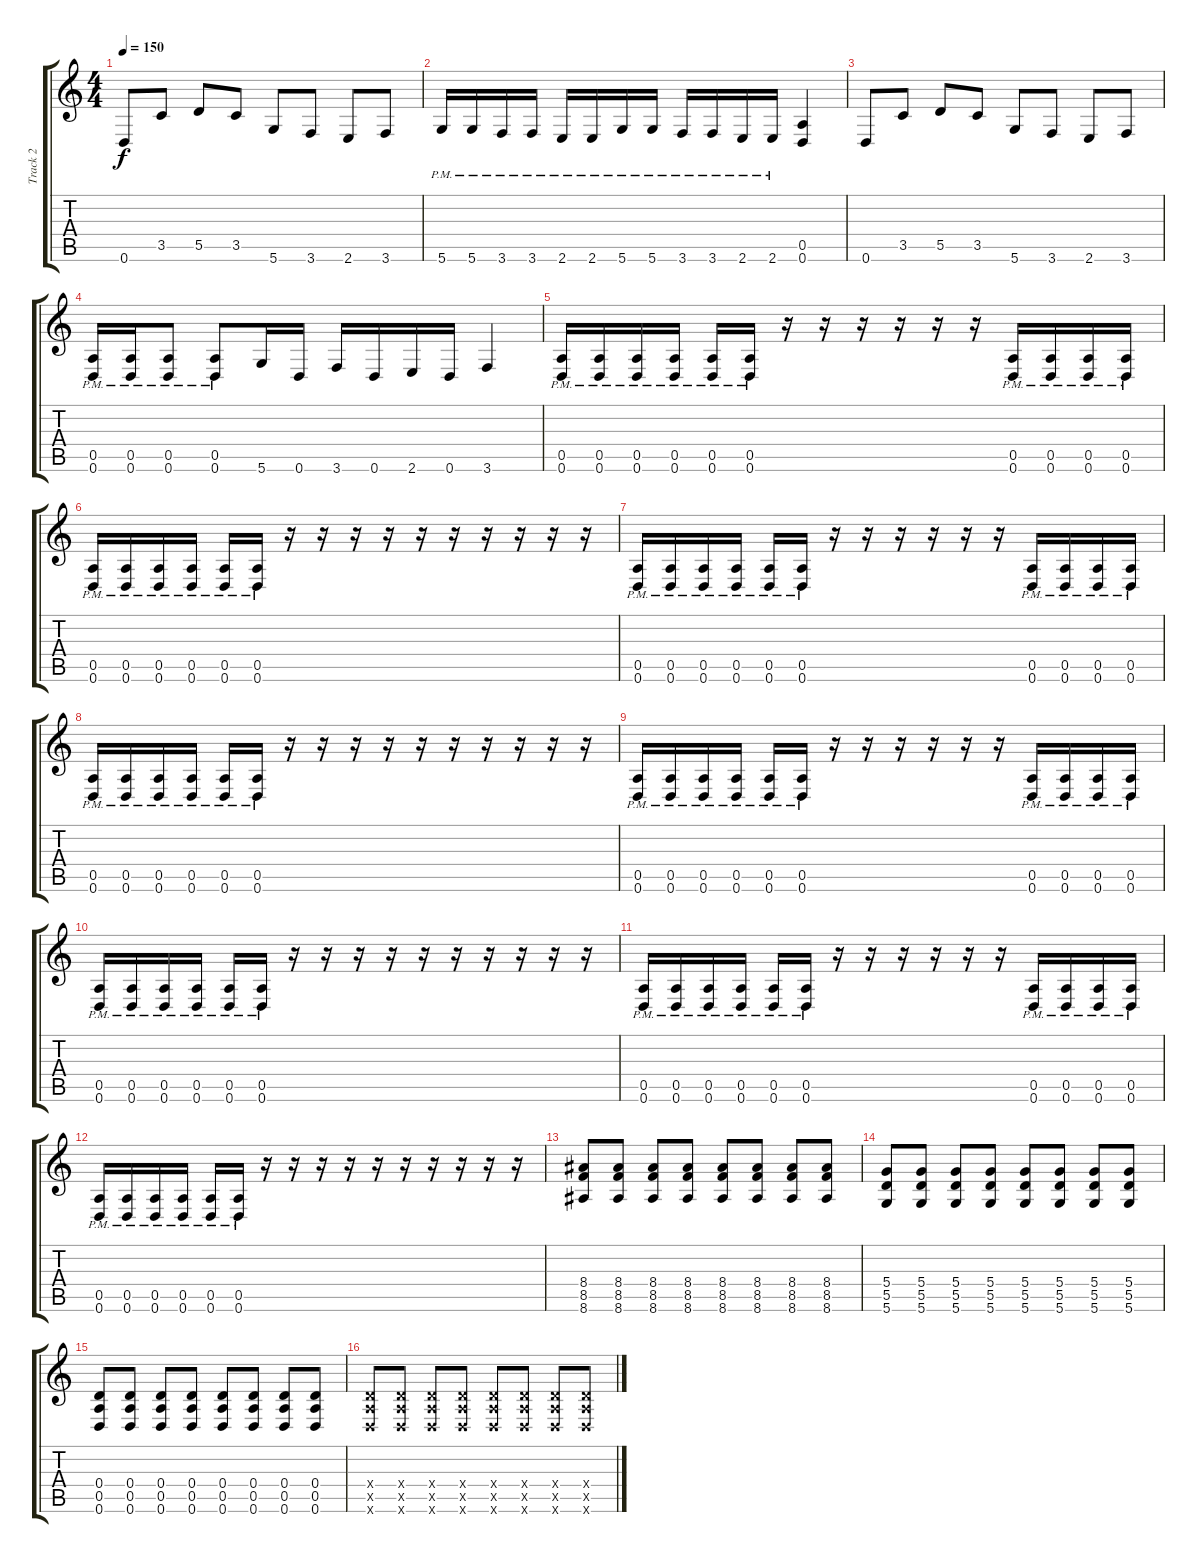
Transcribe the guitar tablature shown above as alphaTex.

\track ("Track 2" "Track 2") {instrument overdrivenguitar}
\staff {score tabs}
\tuning (E4 B3 G3 D3 A2 D2) {hide}
\ts (4 4)
\tempo 150
\clef g2
\ks c
0.6.8{dy f} 3.5.8 5.5.8 3.5.8 5.6.8 3.6.8 2.6.8 3.6.8 |
5.6{pm}.16 5.6{pm}.16 3.6{pm}.16 3.6{pm}.16 2.6{pm}.16 2.6{pm}.16 5.6{pm}.16 5.6{pm}.16 3.6{pm}.16 3.6{pm}.16 2.6{pm}.16 2.6{pm}.16 (0.5 0.6).4 |
0.6.8 3.5.8 5.5.8 3.5.8 5.6.8 3.6.8 2.6.8 3.6.8 |
(0.5{pm} 0.6{pm}).16 (0.5{pm} 0.6{pm}).16 (0.5{pm} 0.6{pm}).8 (0.5{pm} 0.6{pm}).8 5.6.16 0.6.16 3.6.16 0.6.16 2.6.16 0.6.16 3.6.4 |
(0.5{pm} 0.6{pm}).16 (0.5{pm} 0.6{pm}).16 (0.5{pm} 0.6{pm}).16 (0.5{pm} 0.6{pm}).16 (0.5{pm} 0.6{pm}).16 (0.5{pm} 0.6{pm}).16 r.16 r.16 r.16 r.16 r.16 r.16 (0.5{pm} 0.6{pm}).16 (0.5{pm} 0.6{pm}).16 (0.5{pm} 0.6{pm}).16 (0.5{pm} 0.6{pm}).16 |
(0.5{pm} 0.6{pm}).16 (0.5{pm} 0.6{pm}).16 (0.5{pm} 0.6{pm}).16 (0.5{pm} 0.6{pm}).16 (0.5{pm} 0.6{pm}).16 (0.5{pm} 0.6{pm}).16 r.16 r.16 r.16 r.16 r.16 r.16 r.16 r.16 r.16 r.16 |
(0.5{pm} 0.6{pm}).16 (0.5{pm} 0.6{pm}).16 (0.5{pm} 0.6{pm}).16 (0.5{pm} 0.6{pm}).16 (0.5{pm} 0.6{pm}).16 (0.5{pm} 0.6{pm}).16 r.16 r.16 r.16 r.16 r.16 r.16 (0.5{pm} 0.6{pm}).16 (0.5{pm} 0.6{pm}).16 (0.5{pm} 0.6{pm}).16 (0.5{pm} 0.6{pm}).16 |
(0.5{pm} 0.6{pm}).16 (0.5{pm} 0.6{pm}).16 (0.5{pm} 0.6{pm}).16 (0.5{pm} 0.6{pm}).16 (0.5{pm} 0.6{pm}).16 (0.5{pm} 0.6{pm}).16 r.16 r.16 r.16 r.16 r.16 r.16 r.16 r.16 r.16 r.16 |
(0.5{pm} 0.6{pm}).16 (0.5{pm} 0.6{pm}).16 (0.5{pm} 0.6{pm}).16 (0.5{pm} 0.6{pm}).16 (0.5{pm} 0.6{pm}).16 (0.5{pm} 0.6{pm}).16 r.16 r.16 r.16 r.16 r.16 r.16 (0.5{pm} 0.6{pm}).16 (0.5{pm} 0.6{pm}).16 (0.5{pm} 0.6{pm}).16 (0.5{pm} 0.6{pm}).16 |
(0.5{pm} 0.6{pm}).16 (0.5{pm} 0.6{pm}).16 (0.5{pm} 0.6{pm}).16 (0.5{pm} 0.6{pm}).16 (0.5{pm} 0.6{pm}).16 (0.5{pm} 0.6{pm}).16 r.16 r.16 r.16 r.16 r.16 r.16 r.16 r.16 r.16 r.16 |
(0.5{pm} 0.6{pm}).16 (0.5{pm} 0.6{pm}).16 (0.5{pm} 0.6{pm}).16 (0.5{pm} 0.6{pm}).16 (0.5{pm} 0.6{pm}).16 (0.5{pm} 0.6{pm}).16 r.16 r.16 r.16 r.16 r.16 r.16 (0.5{pm} 0.6{pm}).16 (0.5{pm} 0.6{pm}).16 (0.5{pm} 0.6{pm}).16 (0.5{pm} 0.6{pm}).16 |
(0.5{pm} 0.6{pm}).16 (0.5{pm} 0.6{pm}).16 (0.5{pm} 0.6{pm}).16 (0.5{pm} 0.6{pm}).16 (0.5{pm} 0.6{pm}).16 (0.5{pm} 0.6{pm}).16 r.16 r.16 r.16 r.16 r.16 r.16 r.16 r.16 r.16 r.16 |
(8.4 8.5 8.6).8 (8.4 8.5 8.6).8 (8.4 8.5 8.6).8 (8.4 8.5 8.6).8 (8.4 8.5 8.6).8 (8.4 8.5 8.6).8 (8.4 8.5 8.6).8 (8.4 8.5 8.6).8 |
(5.4 5.5 5.6).8 (5.4 5.5 5.6).8 (5.4 5.5 5.6).8 (5.4 5.5 5.6).8 (5.4 5.5 5.6).8 (5.4 5.5 5.6).8 (5.4 5.5 5.6).8 (5.4 5.5 5.6).8 |
(0.4 0.5 0.6).8 (0.4 0.5 0.6).8 (0.4 0.5 0.6).8 (0.4 0.5 0.6).8 (0.4 0.5 0.6).8 (0.4 0.5 0.6).8 (0.4 0.5 0.6).8 (0.4 0.5 0.6).8 |
(0.4{x} 0.5{x} 0.6{x}).8 (0.4{x} 0.5{x} 0.6{x}).8 (0.4{x} 0.5{x} 0.6{x}).8 (0.4{x} 0.5{x} 0.6{x}).8 (0.4{x} 0.5{x} 0.6{x}).8 (0.4{x} 0.5{x} 0.6{x}).8 (0.4{x} 0.5{x} 0.6{x}).8 (0.4{x} 0.5{x} 0.6{x}).8
